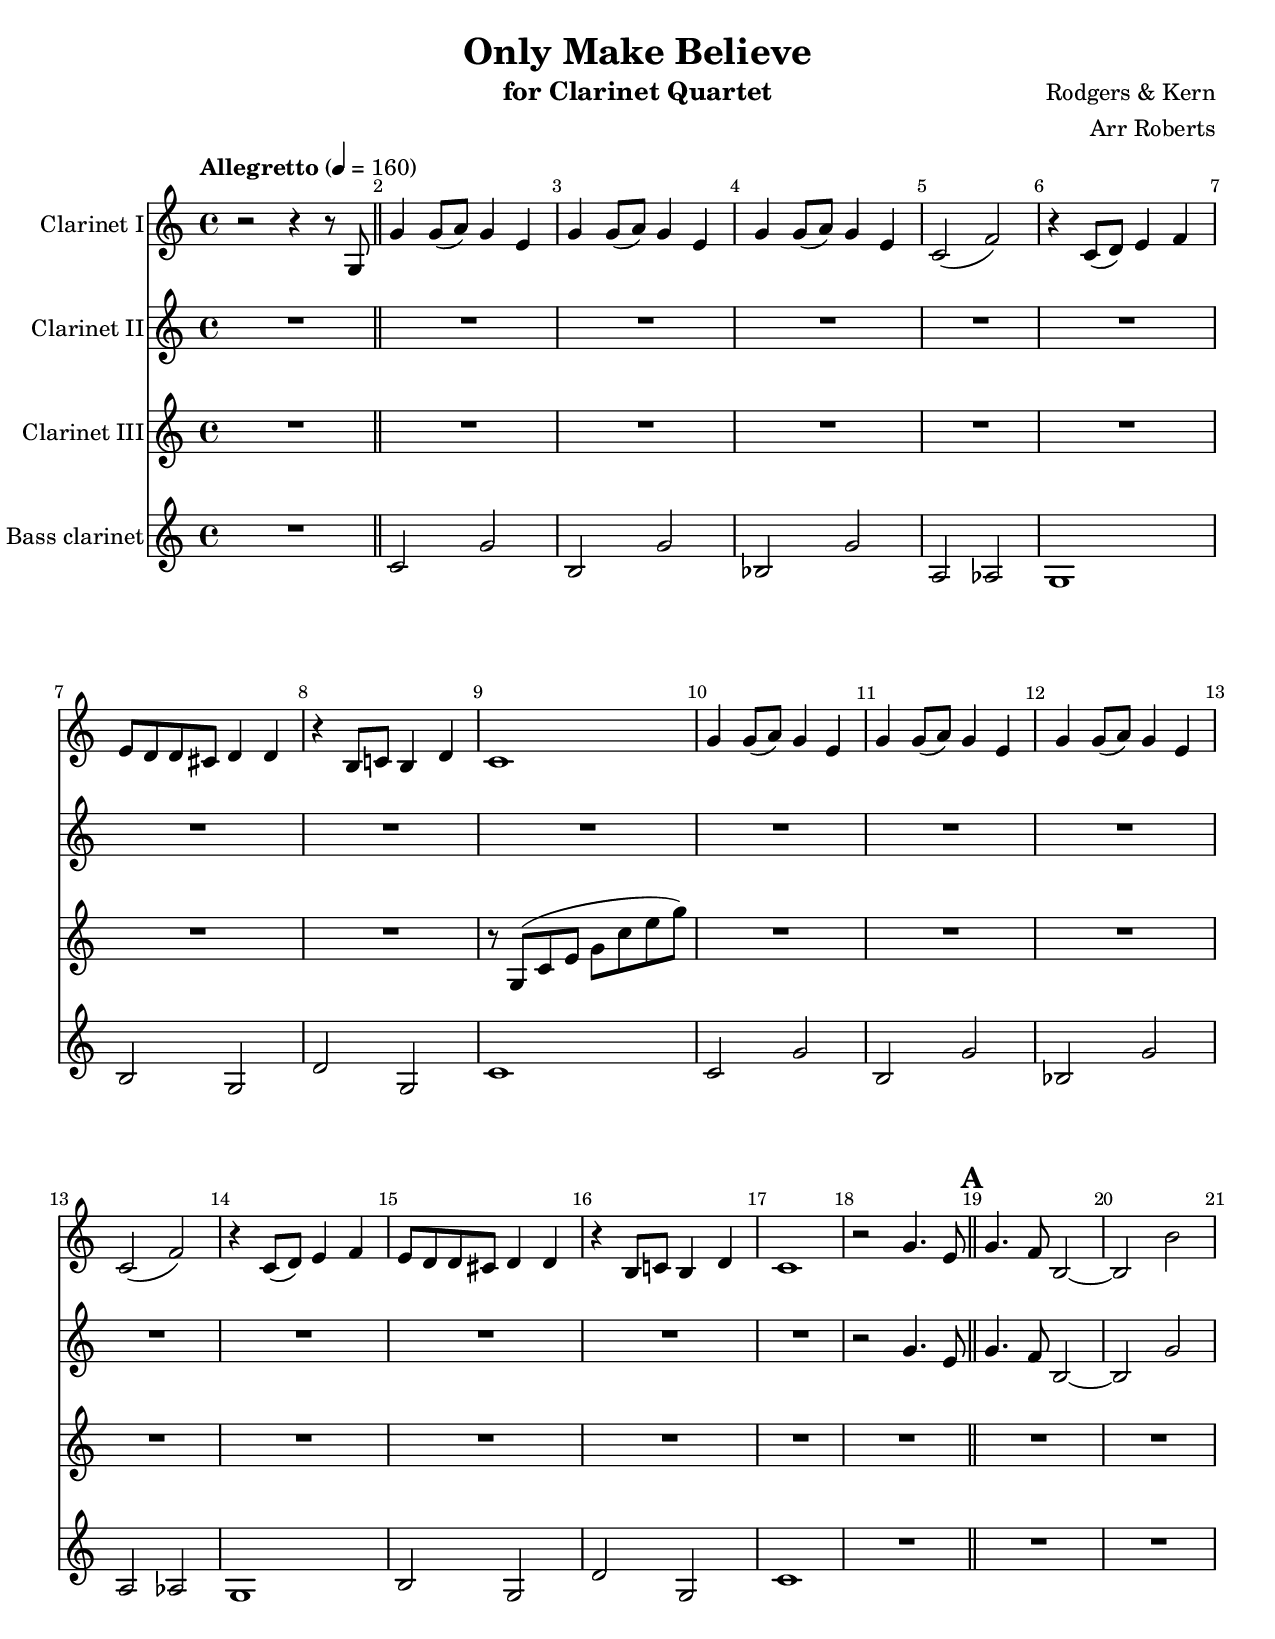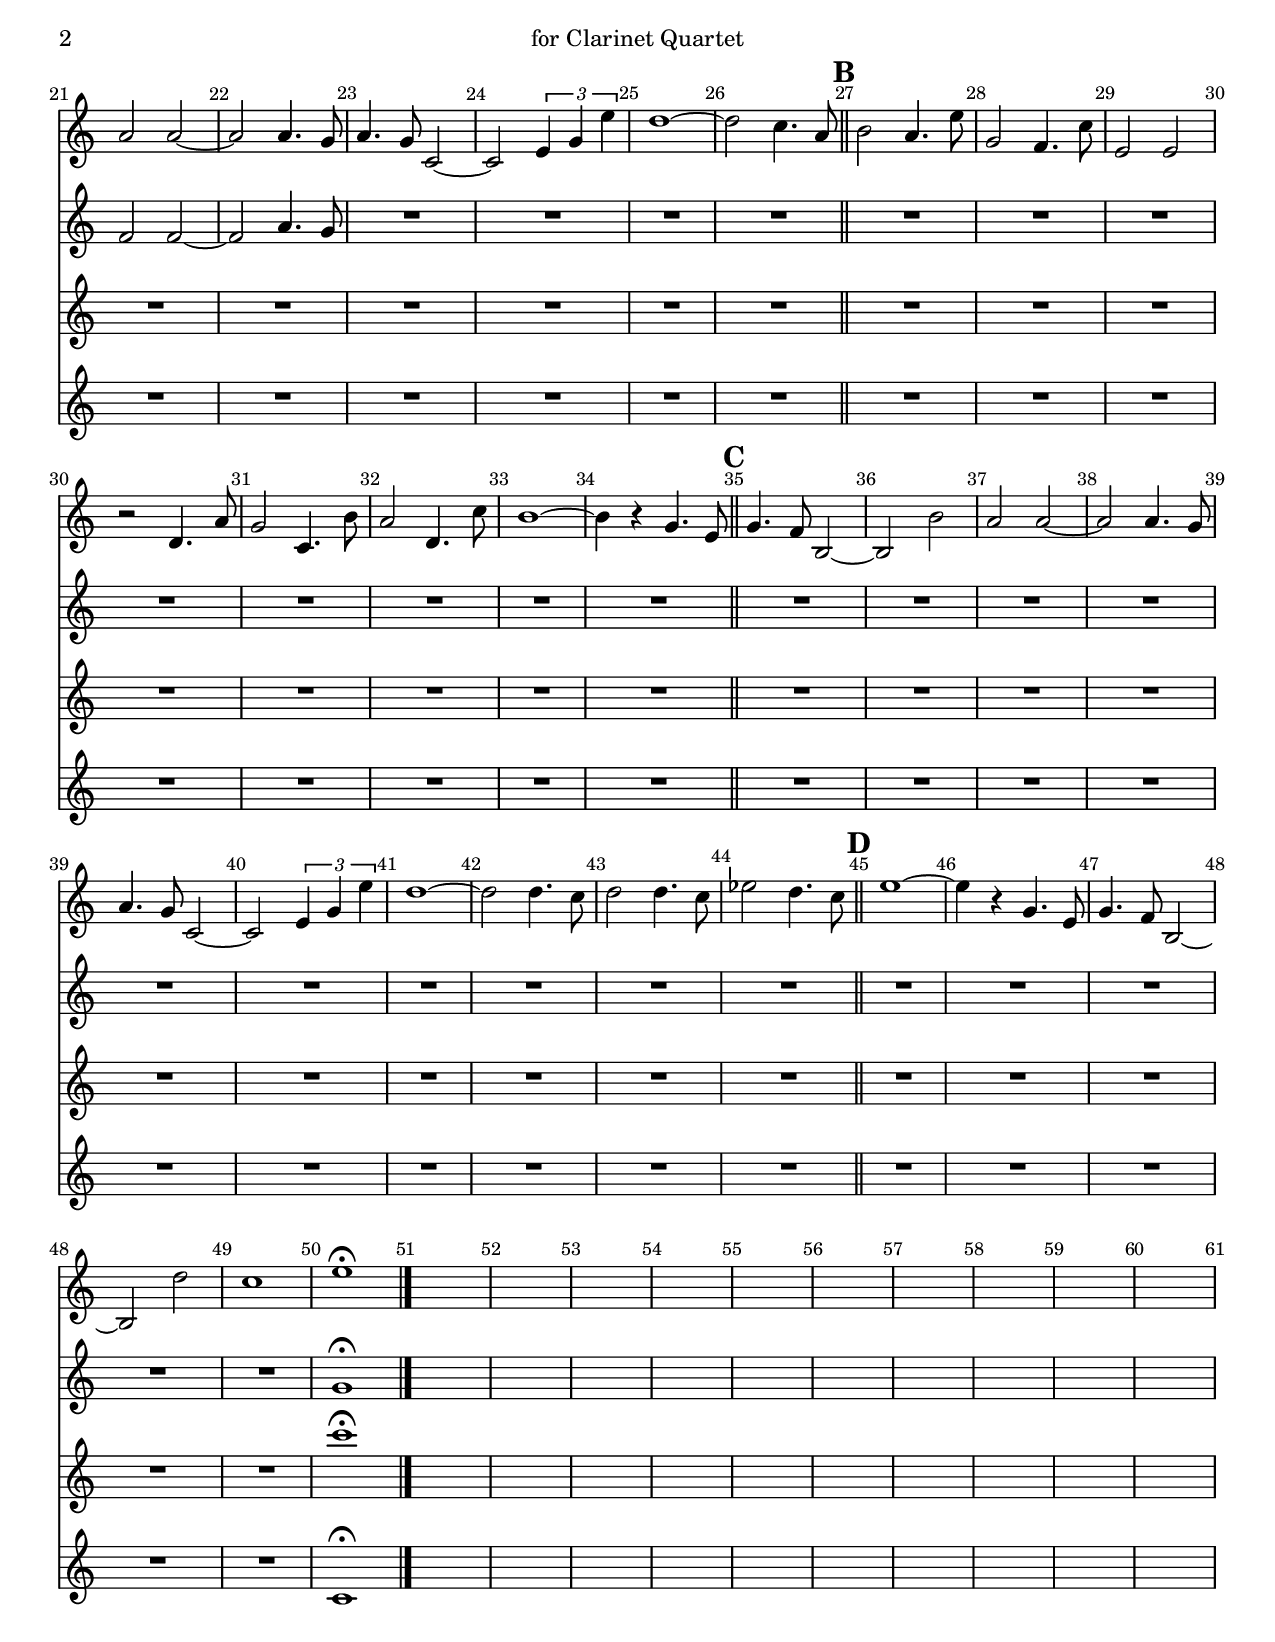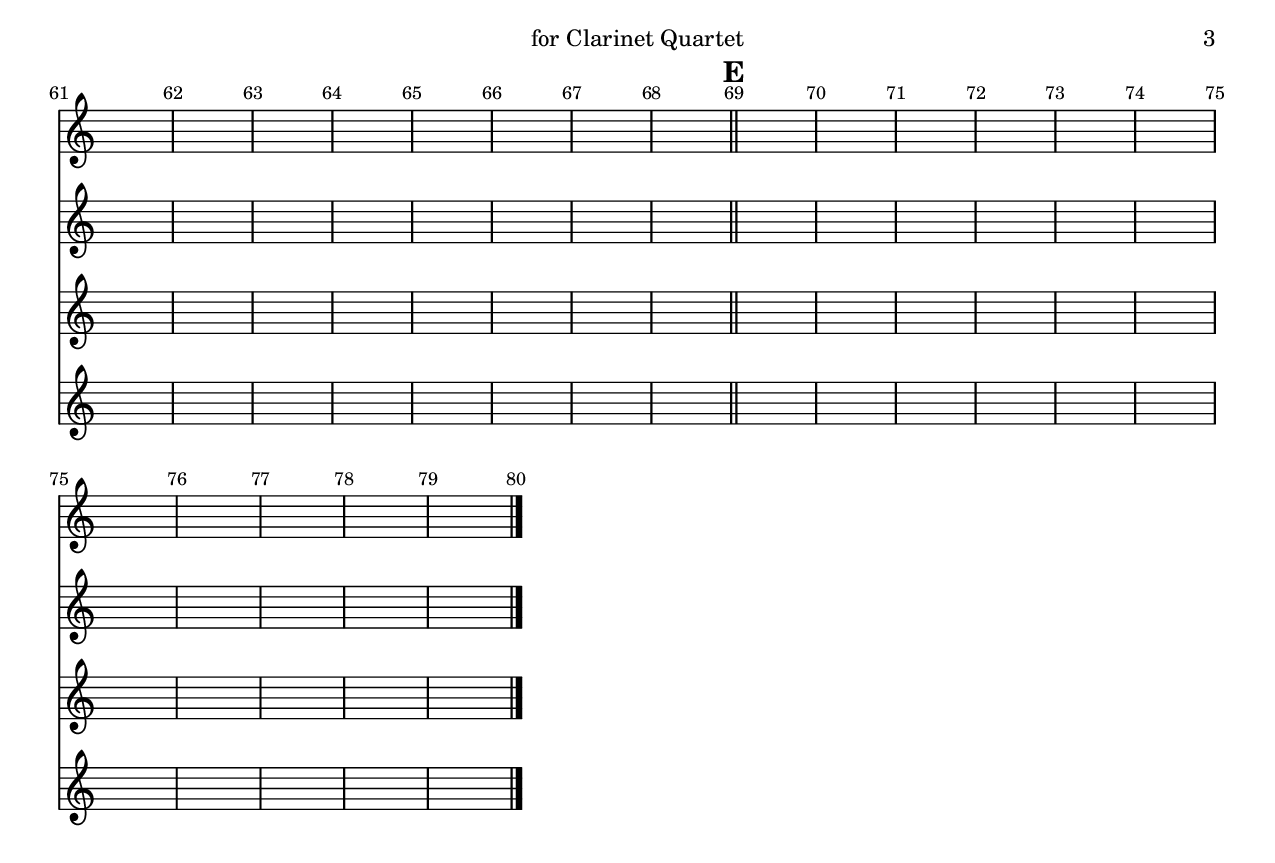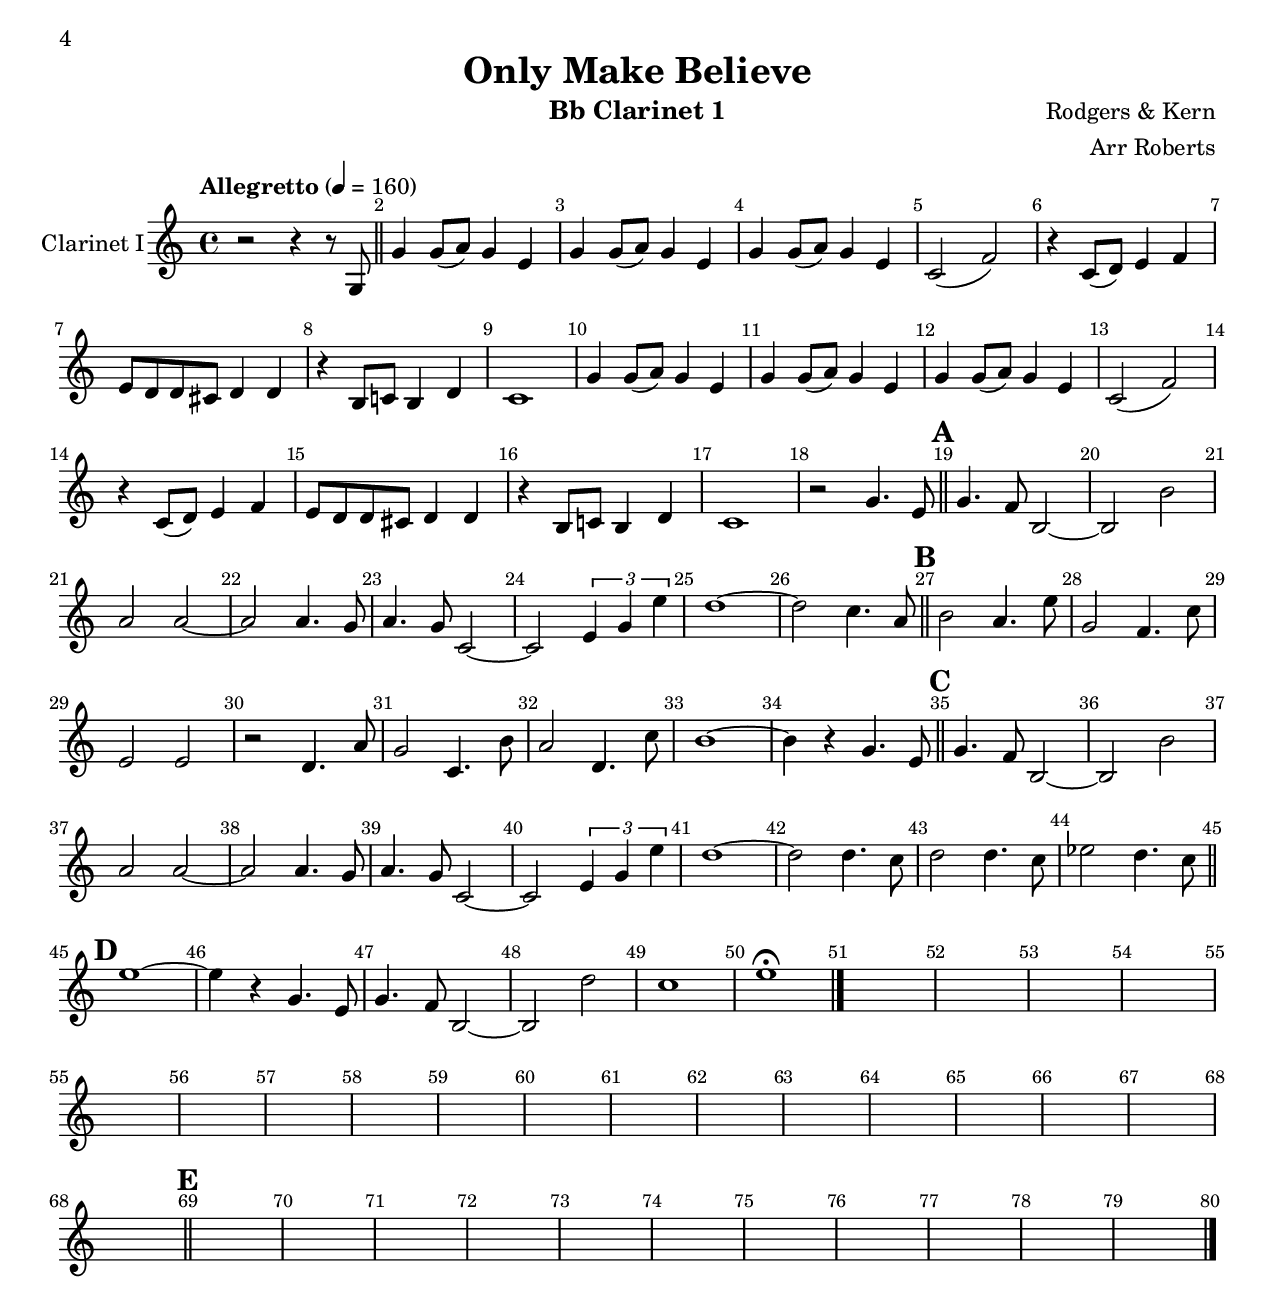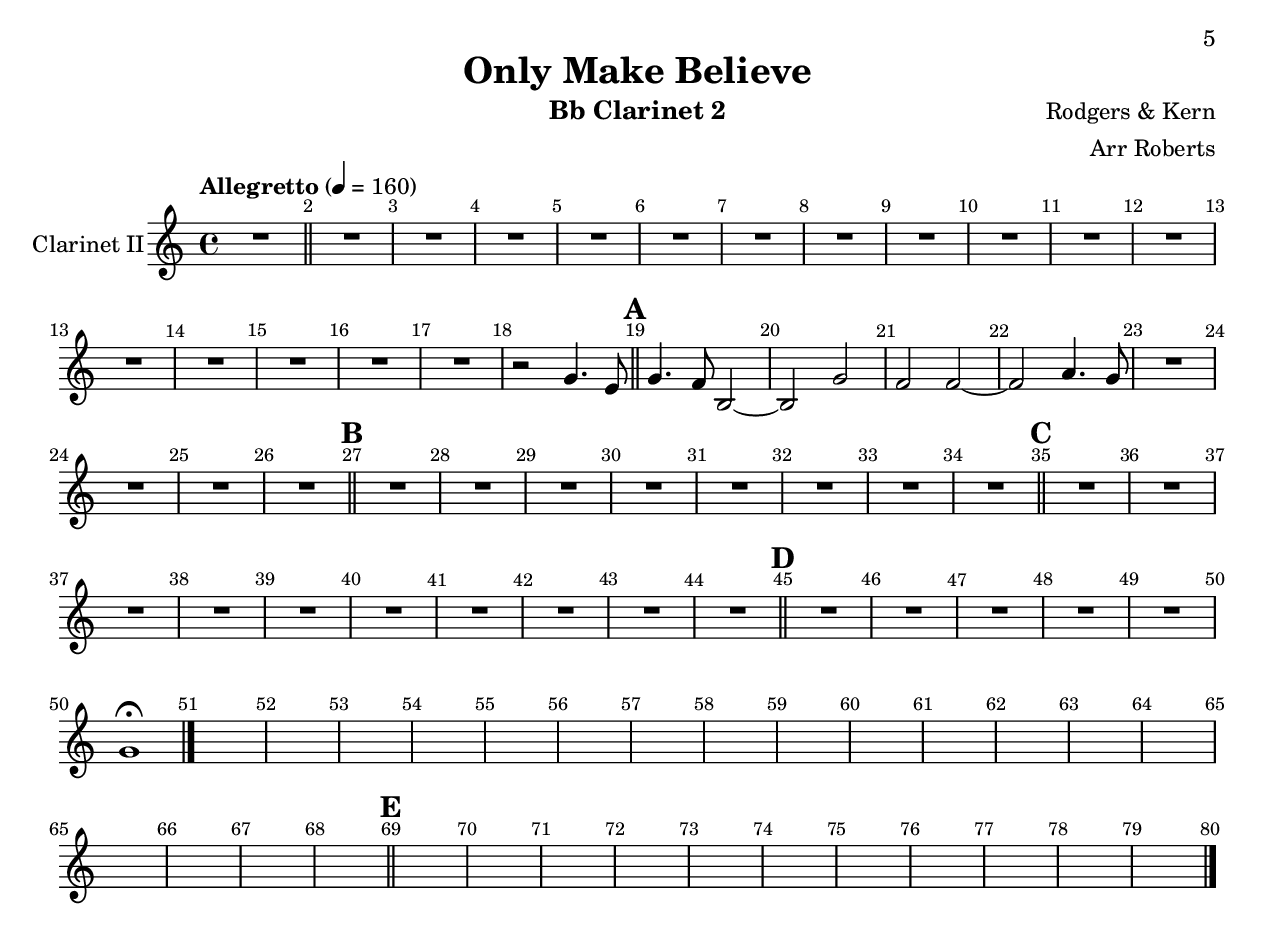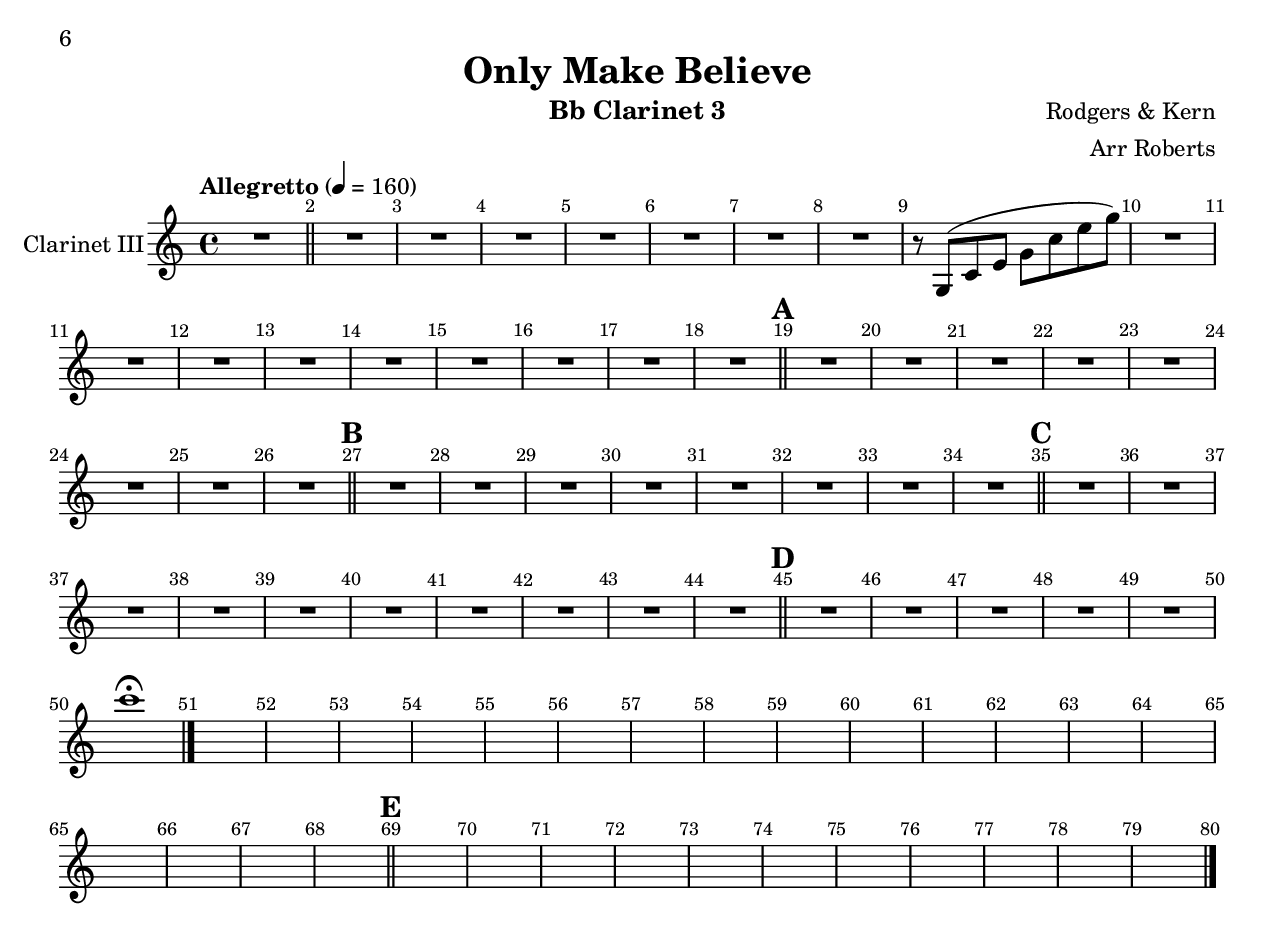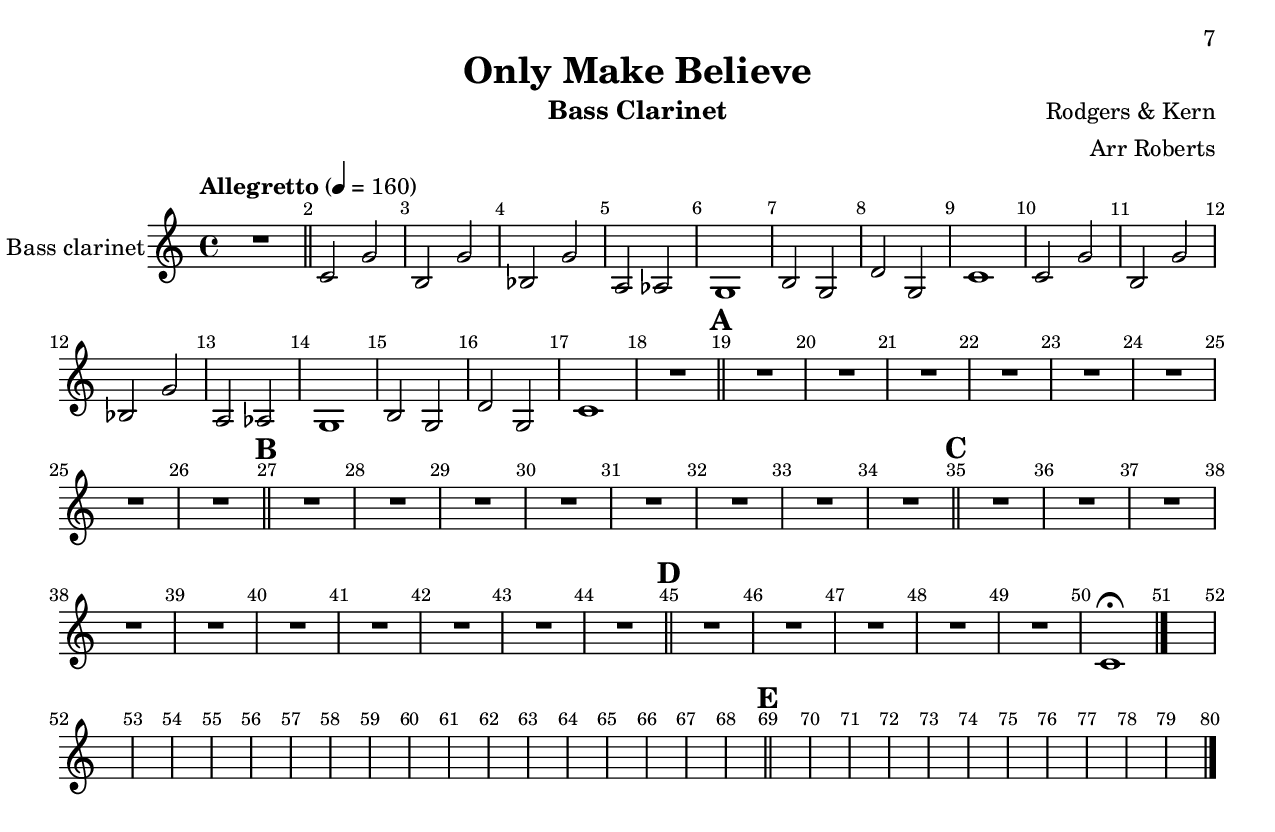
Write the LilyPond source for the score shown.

\version "2.16.0"
\include "english.ly"

\paper {
  #(set-paper-size "letter")
}

simile = \markup { \italic simile }
subMp = \markup { sub \dynamic mp }
rall = \markup { \italic rall... }
ritard = \markup { \italic { molto rit. } }
atempo = \markup { \italic { a tempo } }


common = {
  \time 4/4
  \tempo "Allegretto" 4=160
  \clef treble \key c \major
  \override Score.BarNumber #'break-visibility = #all-visible
  \override Score.BarNumber #'self-alignment-X = #0
  \override Score.BarNumber #'self-alignment-Y = #1
  \override MultiMeasureRest #'expand-limit = #1
  \override BreathingSign.text = \markup { \musicglyph #"scripts.caesura.straight" } 
  \set Score.markFormatter = #format-mark-box-letters
}

notation = {
    s1*1 \bar "||" 
    s1*17 \bar "||" \mark \default
    s1*8 \bar "||" \mark \default
    s1*8 \bar "||" \mark \default
    s1*10 \bar "||" \mark \default
    s1*24 \bar "||" \mark \default
    s1*11 \bar "|."
}

\parallelMusic  #'(clari clarii clariii clarb) {

    r2 r4 r8 g,,8 |
    R1 |
    R1 |
    R1 |

    g'4 g8( a) g4 e4 | 
    R1 |
    R1 |
    c2 g'2 | 

    g4 g8( a) g4 e4 |
    R1 |
    R1 |
    b,2 g'2 |

    g4 g8( a) g4 e4  |
    R1 |
    R1 |
    bf,2 g'2 |

    c2( f2) |
    R1 |
    R1 |
    a,2 af2 |

    r4 c8( d) e4 f4 |
    R1 |
    R1 |
    g1 |

    e8 d d cs d4 d4 |
    R1 |
    R1 |
    b2 g2 |

    r4 b8 c!8 b4 d4 | 
    R1 |
    R1 |
    d'2 g,2 |

    c1 |
    R1 |
    r8 g,( c e g c e g) |
    c1 |

    % Repeat that.

    g'4 g8( a) g4 e4 | 
    R1 |
    R1 |
    c2 g'2 | 

    g4 g8( a) g4 e4 |
    R1 |
    R1 |
    b,2 g'2 |

    g4 g8( a) g4 e4  |
    R1 |
    R1 |
    bf,2 g'2 |

    c2( f2) |
    R1 |
    R1 |
    a,2 af2 |

    r4 c8( d) e4 f4 |
    R1 |
    R1 |
    g1 |

    e8 d d cs d4 d4 |
    R1 |
    R1 |
    b2 g2 |

    r4 b8 c!8 b4 d4 | 
    R1 |
    R1 |
    d'2 g,2 |

    c1 |
    R1 |
    R1 |
    c1 |


  
    % Double bar.

    r2 g'4. e8 |
    r2 g4. e8 |
    R1 |
    R1 |

    % Main theme [A]

    g4. f8 b,2~ |
    g4. f8 b,2~ |
    R1 |
    R1 |

    b2 b'2 |
    b2 g'2 |
    R1 |
    R1 |

    a2 a2~ |
    f2 f2~ |
    R1 |
    R1 |

    a2 a4. g8 |
    f2 a4. g8 |
    R1 |
    R1 |

    a4. g8 c,2~ |
    R1 |
    R1 |
    R1 |

    c2 \times 2/3 { e4 g e' } |
    R1 |
    R1 |
    R1 |

    d1~ |
    R1 |
    R1 |
    R1 |

    d2 c4. a8 |
    R1 |
    R1 |
    R1 |

    % [B] bar 27.  Others find peace of mind 

    b2 a4. e'8 |
    R1 |
    R1 |
    R1 |

    g,2 f4. c'8 |
    R1 |
    R1 |
    R1 |

    e,2 e2 |
    R1 |
    R1 |
    R1 |

    r2 d4. a'8 |
    R1 |
    R1 |
    R1 |

    g2 c,4. b'8 |
    R1 |
    R1 |
    R1 |

    a2 d,4. c'8 |
    R1 |
    R1 |
    R1 |

    b1~ |
    R1 |
    R1 |
    R1 |

    b4 r4 g4. e8 |
    R1 |
    R1 |
    R1 |

    % [C] bar 35.  Repeat.

    g4. f8 b,2~ |
    R1 |
    R1 |
    R1 |

    b2 b'2 |
    R1 |
    R1 |
    R1 |

    a2 a2~ |
    R1 |
    R1 |
    R1 |

    a2 a4. g8 |
    R1 |
    R1 |
    R1 |

    a4. g8 c,2~ |
    R1 |
    R1 |
    R1 |

    c2 \times 2/3 { e4 g e' } |
    R1 |
    R1 |
    R1 |

    d1~ |
    R1 |
    R1 |
    R1 |

    d2 d4. c8 |
    R1 |
    R1 |
    R1 |

    d2 d4. c8 |
    R1 |
    R1 |
    R1 |

    ef2 d4. c8 |
    R1 |
    R1 |
    R1 |

    e1~ |
    R1 |
    R1 |
    R1 |

    e4 r4 g,4. e8 |
    R1 |
    R1 |
    R1 |

    g4. f8 b,2~ |
    R1 |
    R1 |
    R1 |

    b2 d'2 |
    R1 |
    R1 |
    R1 |

    c1 |
    R1 |
    R1 |
    R1 |
 



    e1\fermata \bar "|." |
    g1\fermata \bar "|." |
    c1\fermata \bar "|." |
    c1\fermata \bar "|." |

}


xtitle = "Only Make Believe"
xinstrument = "from Showboat"
xcomposer = "Rodgers & Kern"
xarranger = "Arr Roberts"



scoreAClarinetIPart = \new Staff \with {
  instrumentName = "Clarinet I"
  midiInstrument = "clarinet"
} << \notation { \common  \relative c''' \clari } >>

scoreAClarinetIIPart = \new Staff \with {
  instrumentName = "Clarinet II"
  midiInstrument = "clarinet"
} << \notation { \common  \relative c'' \clarii } >>

scoreAClarinetIIIPart = \new Staff \with {
  instrumentName = "Clarinet III"
  midiInstrument = "clarinet"
} << \notation { \common  \relative c'' \clariii } >>

scoreABassClarinetPart = \new Staff \with {
  instrumentName = "Bass clarinet"
  midiInstrument = "clarinet"
} << \notation { \common  \relative c' \clarb } >>


\bookpart { 
    \header {
      title = \xtitle
      instrument = "for Clarinet Quartet"
      composer = \xcomposer
      arranger = \xarranger
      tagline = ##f
    }
    
    \score {
      <<
        \scoreAClarinetIPart
        \scoreAClarinetIIPart
        \scoreAClarinetIIIPart
        \scoreABassClarinetPart
      >>
      \layout { ragged-last = ##t }
      \midi { }
    }
}

\paper {
    raggied-bottom = ##t
}

\bookpart {
   \header {
      title = \xtitle
      composer = \xcomposer
      arranger = \xarranger
      instrument = "Bb Clarinet 1"
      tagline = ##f
    }
    \score { \scoreAClarinetIPart }
}


\bookpart {
   \header {
      title = \xtitle
      composer = \xcomposer
      arranger = \xarranger
      instrument = "Bb Clarinet 2"
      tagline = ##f
    }
    \score { \scoreAClarinetIIPart }
}

\bookpart {
   \header {
      title = \xtitle
      composer = \xcomposer
      arranger = \xarranger
      instrument = "Bb Clarinet 3"
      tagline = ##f
    }
    \score { \scoreAClarinetIIIPart }
}

\bookpart {
   \header {
      title = \xtitle
      composer = \xcomposer
      arranger = \xarranger
      instrument = "Bass Clarinet"
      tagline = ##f
    }
    \score { \scoreABassClarinetPart }
}

